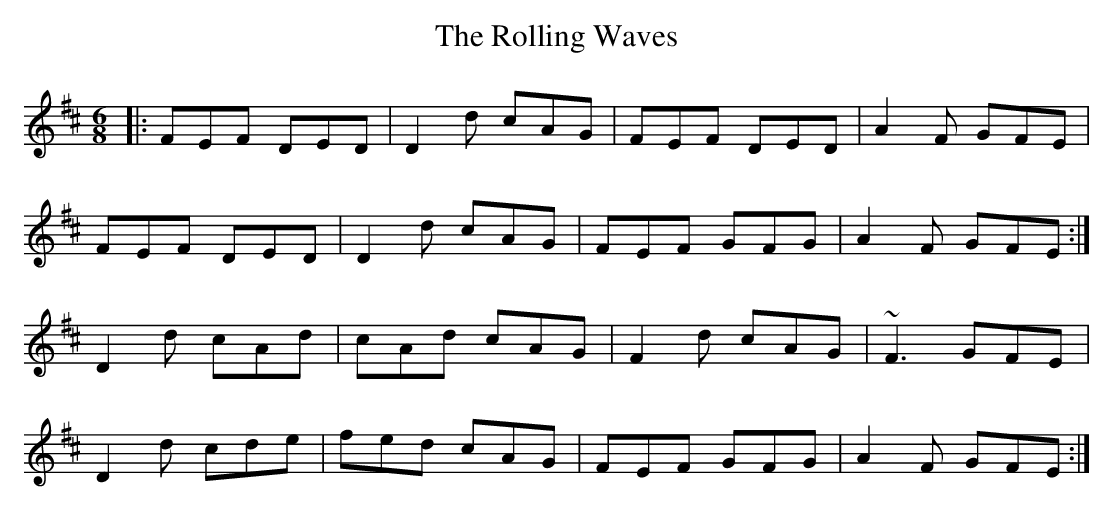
X:1
T: The Rolling Waves
M: 6/8
L: 1/8
K: Dmaj
|:FEF DED|D2d cAG|FEF DED|A2F GFE|
FEF DED|D2d cAG|FEF GFG|A2F GFE:|
D2d cAd|cAd cAG|F2d cAG|~F3 GFE|
D2d cde|fed cAG|FEF GFG|A2F GFE:|
